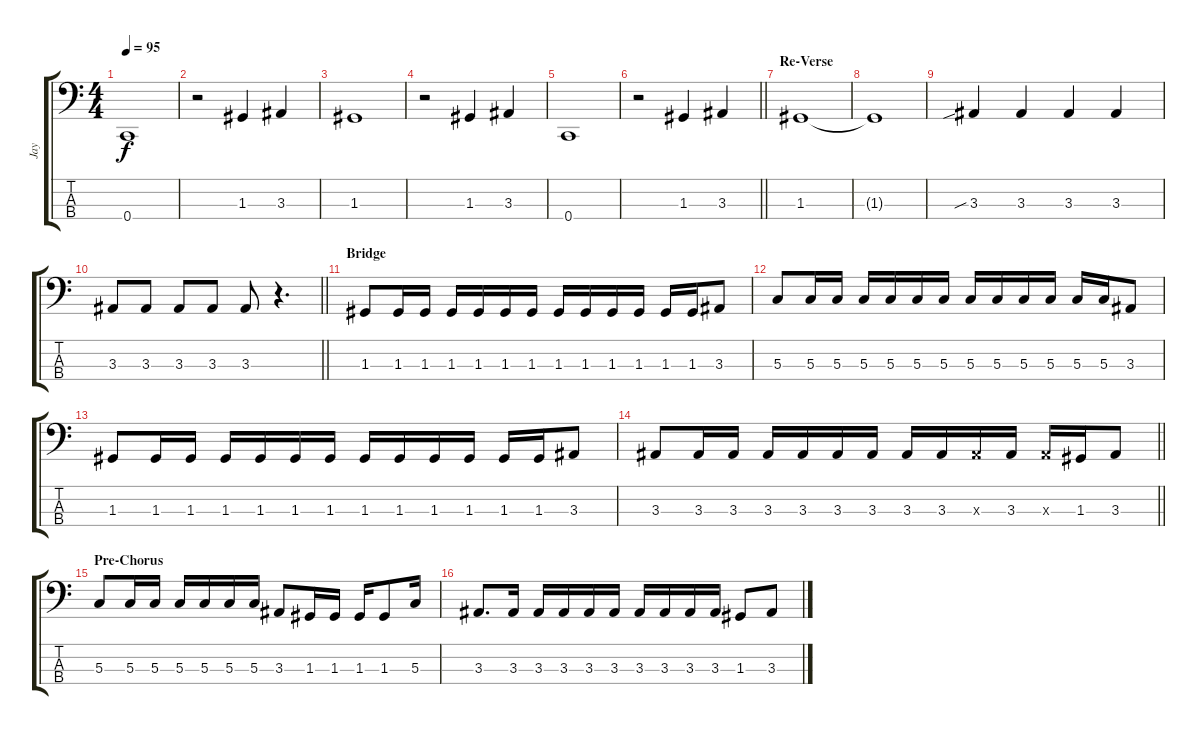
\track ("Jay" "Jay") {instrument electricbasspick}
\staff {score tabs}
\tuning (F2 C2 G1 C1) {hide}
\ts (4 4)
\tempo 95
\clef f4
\ks c
0.4.1{dy f} |
r.2 1.3.4 3.3.4 |
1.3.1 |
r.2 1.3.4 3.3.4 |
0.4.1 |
\barLineRight lightlight
r.2 1.3.4 3.3.4 |
\section ("" "Re-Verse")
1.3.1 |
1.3{t}.1 |
3.3{sib}.4 3.3.4 3.3.4 3.3.4 |
\barLineRight lightlight
3.3.8 3.3.8 3.3.8 3.3.8 3.3.8 r.4{d} |
\section ("" "Bridge")
1.3.8 1.3.16 1.3.16 1.3.16 1.3.16 1.3.16 1.3.16 1.3.16 1.3.16 1.3.16 1.3.16 1.3.16 1.3.16 3.3.8 |
5.3.8 5.3.16 5.3.16 5.3.16 5.3.16 5.3.16 5.3.16 5.3.16 5.3.16 5.3.16 5.3.16 5.3.16 5.3.16 3.3.8 |
1.3.8 1.3.16 1.3.16 1.3.16 1.3.16 1.3.16 1.3.16 1.3.16 1.3.16 1.3.16 1.3.16 1.3.16 1.3.16 3.3.8 |
\barLineRight lightlight
3.3.8 3.3.16 3.3.16 3.3.16 3.3.16 3.3.16 3.3.16 3.3.16 3.3.16 3.3{x}.16 3.3.16 3.3{x}.16 1.3.16 3.3.8 |
\section ("" "Pre-Chorus")
5.3.8 5.3.16 5.3.16 5.3.16 5.3.16 5.3.16 5.3.16 3.3.8 1.3.16 1.3.16 1.3.16 1.3.8 5.3.16 |
3.3.8{d} 3.3.16 3.3.16 3.3.16 3.3.16 3.3.16 3.3.16 3.3.16 3.3.16 3.3.16 1.3.8 3.3.8
